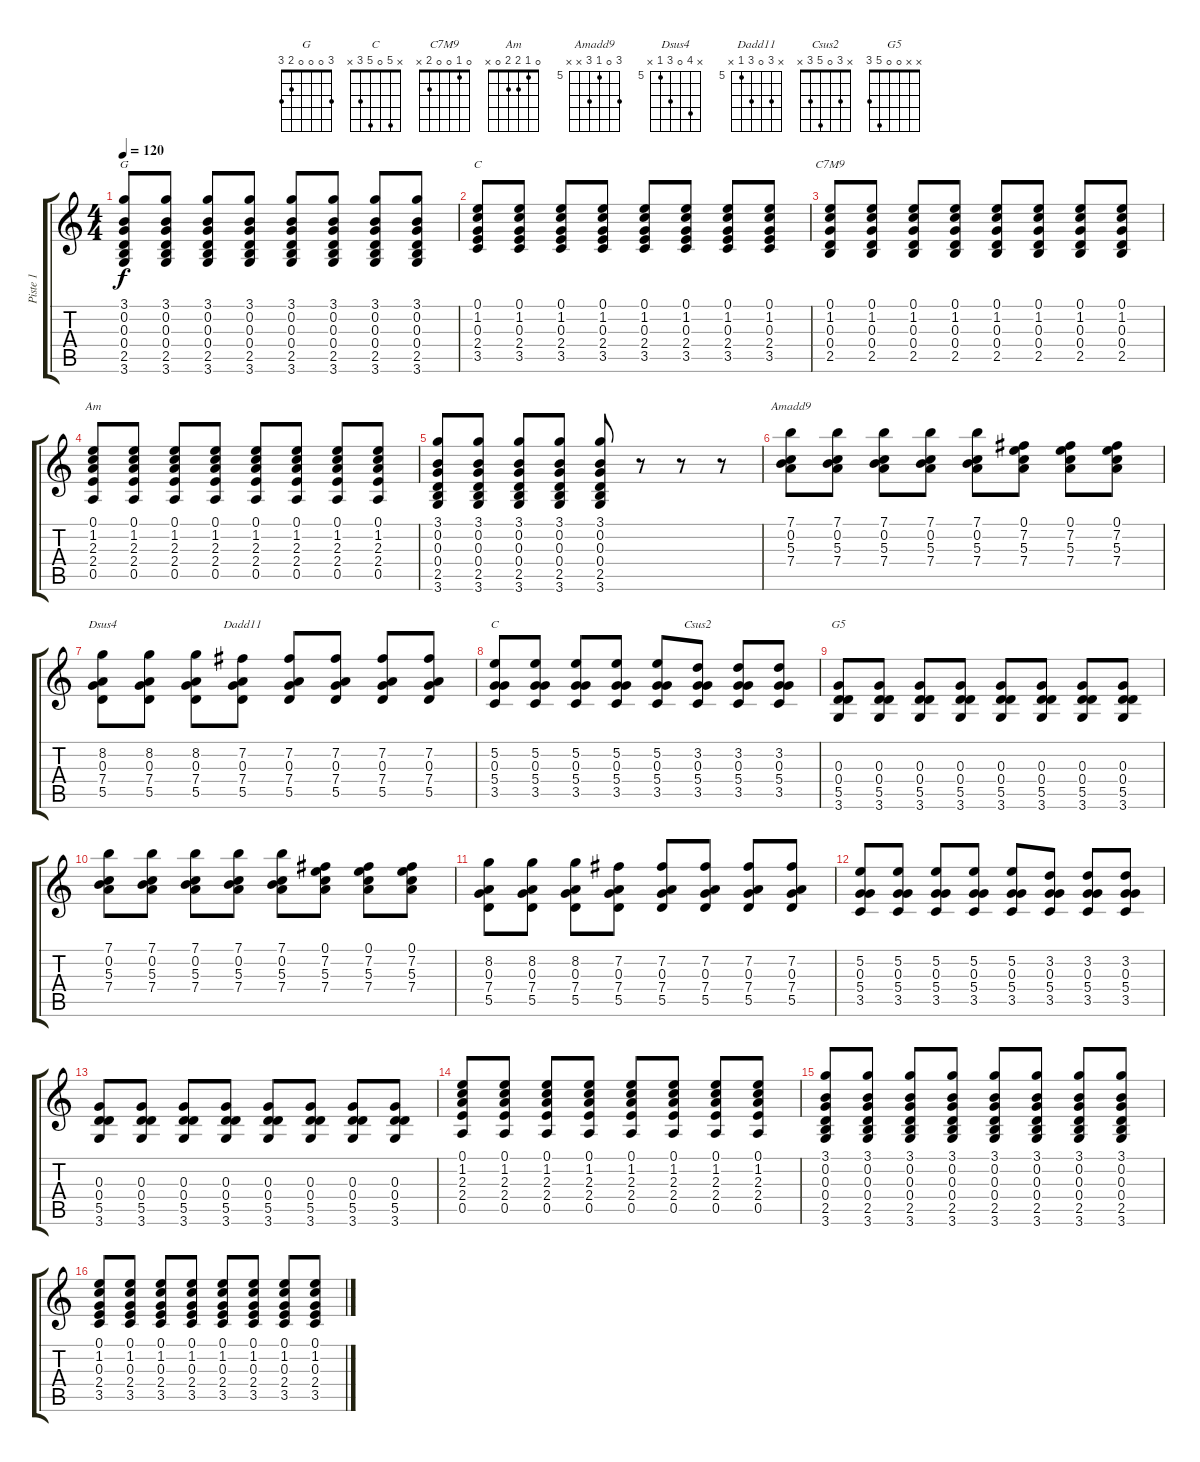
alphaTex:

\track ("Piste 1" "Piste 1") {instrument acousticguitarsteel}
\staff {score tabs}
\tuning (E4 B3 G3 D3 A2 E2) {hide}
\chord ("G" 3 0 0 0 2 3)
\chord ("C" 0 1 0 2 3 x)
\chord ("C7M9" 0 1 0 0 2 x)
\chord ("Am" 0 1 2 2 0 x)
\chord ("Amadd9" 7 0 5 7 x x) {firstfret 5}
\chord ("Dsus4" x 8 0 7 5 x) {firstfret 5}
\chord ("Dadd11" x 7 0 7 5 x) {firstfret 5}
\chord ("C" x 5 0 5 3 x)
\chord ("Csus2" x 3 0 5 3 x)
\chord ("G5" x x 0 0 5 3)
\ts (4 4)
\tempo 120
\clef g2
\ks c
(3.1 0.2 0.3 0.4 2.5 3.6).8{ch "G" dy f} (3.1 0.2 0.3 0.4 2.5 3.6).8 (3.1 0.2 0.3 0.4 2.5 3.6).8 (3.1 0.2 0.3 0.4 2.5 3.6).8 (3.1 0.2 0.3 0.4 2.5 3.6).8 (3.1 0.2 0.3 0.4 2.5 3.6).8 (3.1 0.2 0.3 0.4 2.5 3.6).8 (3.1 0.2 0.3 0.4 2.5 3.6).8 |
(0.1 1.2 0.3 2.4 3.5).8{ch "C"} (0.1 1.2 0.3 2.4 3.5).8 (0.1 1.2 0.3 2.4 3.5).8 (0.1 1.2 0.3 2.4 3.5).8 (0.1 1.2 0.3 2.4 3.5).8 (0.1 1.2 0.3 2.4 3.5).8 (0.1 1.2 0.3 2.4 3.5).8 (0.1 1.2 0.3 2.4 3.5).8 |
(0.1 1.2 0.3 0.4 2.5).8{ch "C7M9"} (0.1 1.2 0.3 0.4 2.5).8 (0.1 1.2 0.3 0.4 2.5).8 (0.1 1.2 0.3 0.4 2.5).8 (0.1 1.2 0.3 0.4 2.5).8 (0.1 1.2 0.3 0.4 2.5).8 (0.1 1.2 0.3 0.4 2.5).8 (0.1 1.2 0.3 0.4 2.5).8 |
(0.1 1.2 2.3 2.4 0.5).8{ch "Am"} (0.1 1.2 2.3 2.4 0.5).8 (0.1 1.2 2.3 2.4 0.5).8 (0.1 1.2 2.3 2.4 0.5).8 (0.1 1.2 2.3 2.4 0.5).8 (0.1 1.2 2.3 2.4 0.5).8 (0.1 1.2 2.3 2.4 0.5).8 (0.1 1.2 2.3 2.4 0.5).8 |
(3.1 0.2 0.3 0.4 2.5 3.6).8 (3.1 0.2 0.3 0.4 2.5 3.6).8 (3.1 0.2 0.3 0.4 2.5 3.6).8 (3.1 0.2 0.3 0.4 2.5 3.6).8 (3.1 0.2 0.3 0.4 2.5 3.6).8 r.8 r.8 r.8 |
(7.1 0.2 5.3 7.4).8{ch "Amadd9"} (7.1 0.2 5.3 7.4).8 (7.1 0.2 5.3 7.4).8 (7.1 0.2 5.3 7.4).8 (7.1 0.2 5.3 7.4).8 (0.1 7.2 5.3 7.4).8 (0.1 7.2 5.3 7.4).8 (0.1 7.2 5.3 7.4).8 |
(8.2 0.3 7.4 5.5).8{ch "Dsus4"} (8.2 0.3 7.4 5.5).8 (8.2 0.3 7.4 5.5).8 (7.2 0.3 7.4 5.5).8{ch "Dadd11"} (7.2 0.3 7.4 5.5).8 (7.2 0.3 7.4 5.5).8 (7.2 0.3 7.4 5.5).8 (7.2 0.3 7.4 5.5).8 |
(5.2 0.3 5.4 3.5).8{ch "C"} (5.2 0.3 5.4 3.5).8 (5.2 0.3 5.4 3.5).8 (5.2 0.3 5.4 3.5).8 (5.2 0.3 5.4 3.5).8 (3.2 0.3 5.4 3.5).8{ch "Csus2"} (3.2 0.3 5.4 3.5).8 (3.2 0.3 5.4 3.5).8 |
(0.3 0.4 5.5 3.6).8{ch "G5"} (0.3 0.4 5.5 3.6).8 (0.3 0.4 5.5 3.6).8 (0.3 0.4 5.5 3.6).8 (0.3 0.4 5.5 3.6).8 (0.3 0.4 5.5 3.6).8 (0.3 0.4 5.5 3.6).8 (0.3 0.4 5.5 3.6).8 |
(7.1 0.2 5.3 7.4).8 (7.1 0.2 5.3 7.4).8 (7.1 0.2 5.3 7.4).8 (7.1 0.2 5.3 7.4).8 (7.1 0.2 5.3 7.4).8 (0.1 7.2 5.3 7.4).8 (0.1 7.2 5.3 7.4).8 (0.1 7.2 5.3 7.4).8 |
(8.2 0.3 7.4 5.5).8 (8.2 0.3 7.4 5.5).8 (8.2 0.3 7.4 5.5).8 (7.2 0.3 7.4 5.5).8 (7.2 0.3 7.4 5.5).8 (7.2 0.3 7.4 5.5).8 (7.2 0.3 7.4 5.5).8 (7.2 0.3 7.4 5.5).8 |
(5.2 0.3 5.4 3.5).8 (5.2 0.3 5.4 3.5).8 (5.2 0.3 5.4 3.5).8 (5.2 0.3 5.4 3.5).8 (5.2 0.3 5.4 3.5).8 (3.2 0.3 5.4 3.5).8 (3.2 0.3 5.4 3.5).8 (3.2 0.3 5.4 3.5).8 |
(0.3 0.4 5.5 3.6).8 (0.3 0.4 5.5 3.6).8 (0.3 0.4 5.5 3.6).8 (0.3 0.4 5.5 3.6).8 (0.3 0.4 5.5 3.6).8 (0.3 0.4 5.5 3.6).8 (0.3 0.4 5.5 3.6).8 (0.3 0.4 5.5 3.6).8 |
(0.1 1.2 2.3 2.4 0.5).8 (0.1 1.2 2.3 2.4 0.5).8 (0.1 1.2 2.3 2.4 0.5).8 (0.1 1.2 2.3 2.4 0.5).8 (0.1 1.2 2.3 2.4 0.5).8 (0.1 1.2 2.3 2.4 0.5).8 (0.1 1.2 2.3 2.4 0.5).8 (0.1 1.2 2.3 2.4 0.5).8 |
(3.1 0.2 0.3 0.4 2.5 3.6).8 (3.1 0.2 0.3 0.4 2.5 3.6).8 (3.1 0.2 0.3 0.4 2.5 3.6).8 (3.1 0.2 0.3 0.4 2.5 3.6).8 (3.1 0.2 0.3 0.4 2.5 3.6).8 (3.1 0.2 0.3 0.4 2.5 3.6).8 (3.1 0.2 0.3 0.4 2.5 3.6).8 (3.1 0.2 0.3 0.4 2.5 3.6).8 |
(0.1 1.2 0.3 2.4 3.5).8 (0.1 1.2 0.3 2.4 3.5).8 (0.1 1.2 0.3 2.4 3.5).8 (0.1 1.2 0.3 2.4 3.5).8 (0.1 1.2 0.3 2.4 3.5).8 (0.1 1.2 0.3 2.4 3.5).8 (0.1 1.2 0.3 2.4 3.5).8 (0.1 1.2 0.3 2.4 3.5).8
